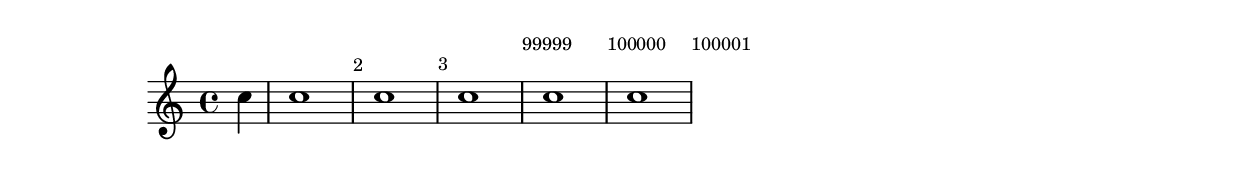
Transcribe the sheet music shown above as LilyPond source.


\version "2.10.0"

\header {

texidoc="Bar numbers may be set and their padding adjusted individually.  
The counting of bar numbers is started after the anacrusis.

To prevent clashes at the beginning of a line, the padding may have to 
be increased.
"

}

\layout {
  ragged-right = ##t
}

\relative c'' {
  \override Score.BarNumber #'break-visibility = #all-visible
  \partial 4 c4 
  c1 c c
  \set Score.currentBarNumber = #99999
  \override Score.BarNumber  #'padding = #3
  c1 c
}
